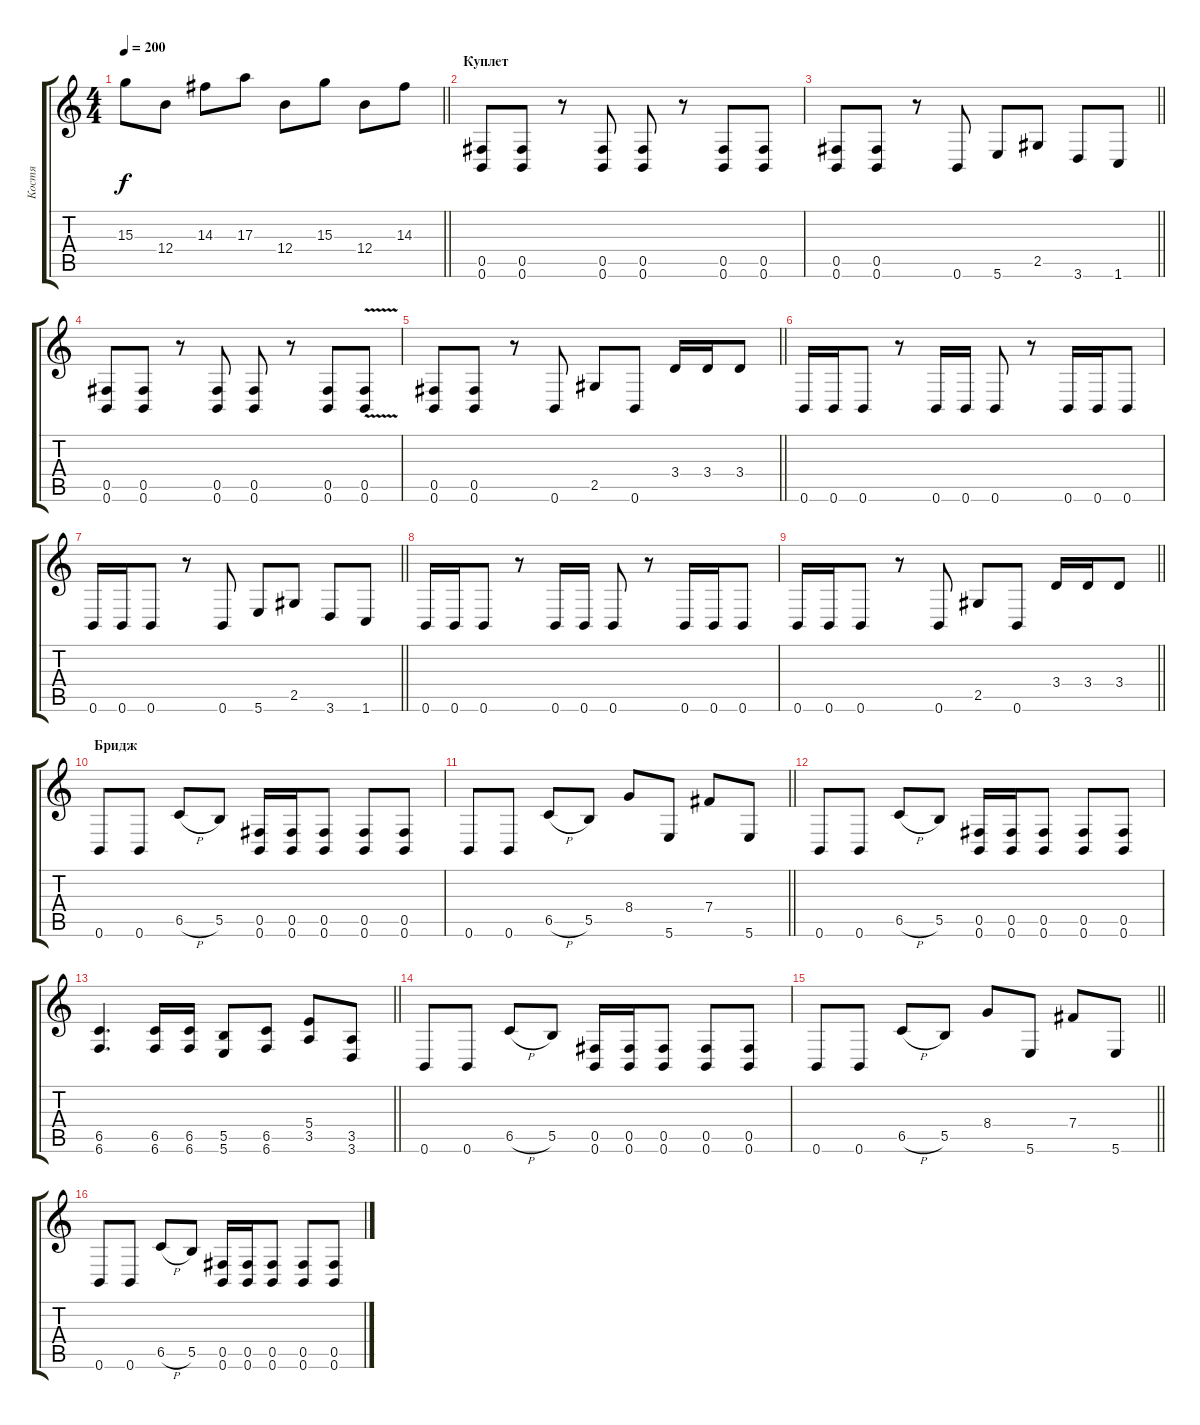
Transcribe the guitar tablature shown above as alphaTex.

\track ("Костя" "Костя") {instrument distortionguitar}
\staff {score tabs}
\tuning (Db4 Ab3 E3 B2 Gb2 B1) {hide}
\ts (4 4)
\tempo 200
\clef g2
\barLineRight lightlight
\ks c
15.3.8{dy f} 12.4.8 14.3.8 17.3.8 12.4.8 15.3.8 12.4.8 14.3.8 |
\section ("" "Куплет")
(0.5 0.6).8 (0.5 0.6).8 r.8 (0.5 0.6).8 (0.5 0.6).8 r.8 (0.5 0.6).8 (0.5 0.6).8 |
\barLineRight lightlight
(0.5 0.6).8 (0.5 0.6).8 r.8 0.6.8 5.6.8 2.5.8 3.6.8 1.6.8 |
(0.5 0.6).8 (0.5 0.6).8 r.8 (0.5 0.6).8 (0.5 0.6).8 r.8 (0.5 0.6).8 (0.5{v} 0.6).8 |
\barLineRight lightlight
(0.5 0.6).8 (0.5 0.6).8 r.8 0.6.8 2.5.8 0.6.8 3.4.16 3.4.16 3.4.8 |
0.6.16 0.6.16 0.6.8 r.8 0.6.16 0.6.16 0.6.8 r.8 0.6.16 0.6.16 0.6.8 |
\barLineRight lightlight
0.6.16 0.6.16 0.6.8 r.8 0.6.8 5.6.8 2.5.8 3.6.8 1.6.8 |
0.6.16 0.6.16 0.6.8 r.8 0.6.16 0.6.16 0.6.8 r.8 0.6.16 0.6.16 0.6.8 |
\barLineRight lightlight
0.6.16 0.6.16 0.6.8 r.8 0.6.8 2.5.8 0.6.8 3.4.16 3.4.16 3.4.8 |
\section ("" "Бридж")
0.6.8 0.6.8 6.5{h}.8 5.5.8 (0.5 0.6).16 (0.5 0.6).16 (0.5 0.6).8 (0.5 0.6).8 (0.5 0.6).8 |
\barLineRight lightlight
0.6.8 0.6.8 6.5{h}.8 5.5.8 8.4.8 5.6.8 7.4.8 5.6.8 |
0.6.8 0.6.8 6.5{h}.8 5.5.8 (0.5 0.6).16 (0.5 0.6).16 (0.5 0.6).8 (0.5 0.6).8 (0.5 0.6).8 |
\barLineRight lightlight
(6.5 6.6).4{d} (6.5 6.6).16 (6.5 6.6).16 (5.5 5.6).8 (6.5 6.6).8 (5.4 3.5).8 (3.5 3.6).8 |
0.6.8 0.6.8 6.5{h}.8 5.5.8 (0.5 0.6).16 (0.5 0.6).16 (0.5 0.6).8 (0.5 0.6).8 (0.5 0.6).8 |
\barLineRight lightlight
0.6.8 0.6.8 6.5{h}.8 5.5.8 8.4.8 5.6.8 7.4.8 5.6.8 |
0.6.8 0.6.8 6.5{h}.8 5.5.8 (0.5 0.6).16 (0.5 0.6).16 (0.5 0.6).8 (0.5 0.6).8 (0.5 0.6).8
